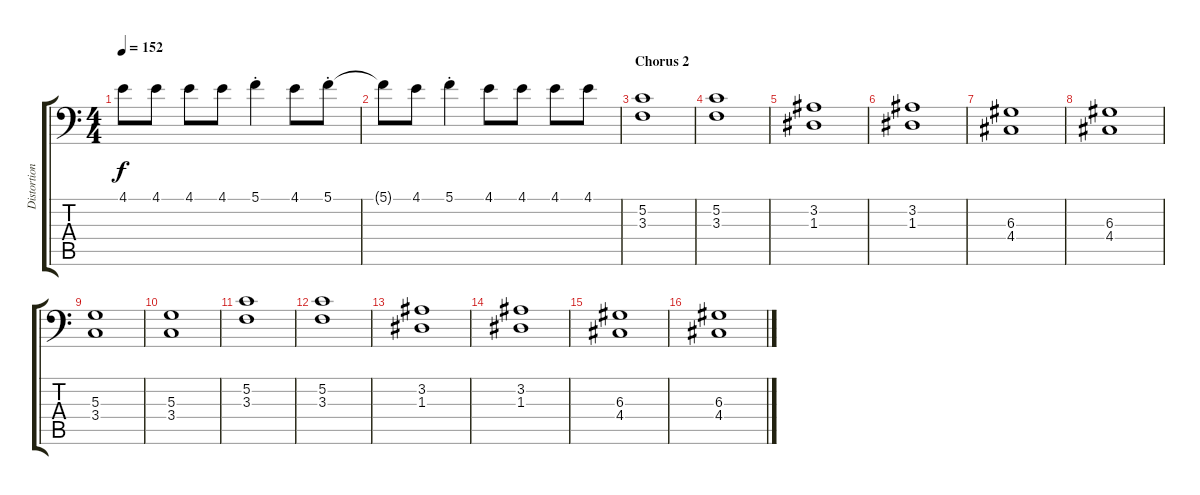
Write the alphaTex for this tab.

\track ("Distortion Effect 2" "Distortion") {instrument distortionguitar}
\staff {score tabs}
\tuning (C3 G2 D2 A1 E1 B0) {hide}
\ts (4 4)
\tempo 152
\clef f4
\ks c
4.1.8{dy f} 4.1.8 4.1.8 4.1.8 5.1{st}.4 4.1.8 5.1{st}.8 |
5.1{t}.8 4.1.8 5.1{st}.4 4.1.8 4.1.8 4.1.8 4.1.8 |
\section ("" "Chorus 2")
(5.2 3.3).1 |
(5.2 3.3).1 |
(3.2 1.3).1 |
(3.2 1.3).1 |
(6.3 4.4).1 |
(6.3 4.4).1 |
(5.3 3.4).1 |
(5.3 3.4).1 |
(5.2 3.3).1 |
(5.2 3.3).1 |
(3.2 1.3).1 |
(3.2 1.3).1 |
(6.3 4.4).1 |
(6.3 4.4).1
